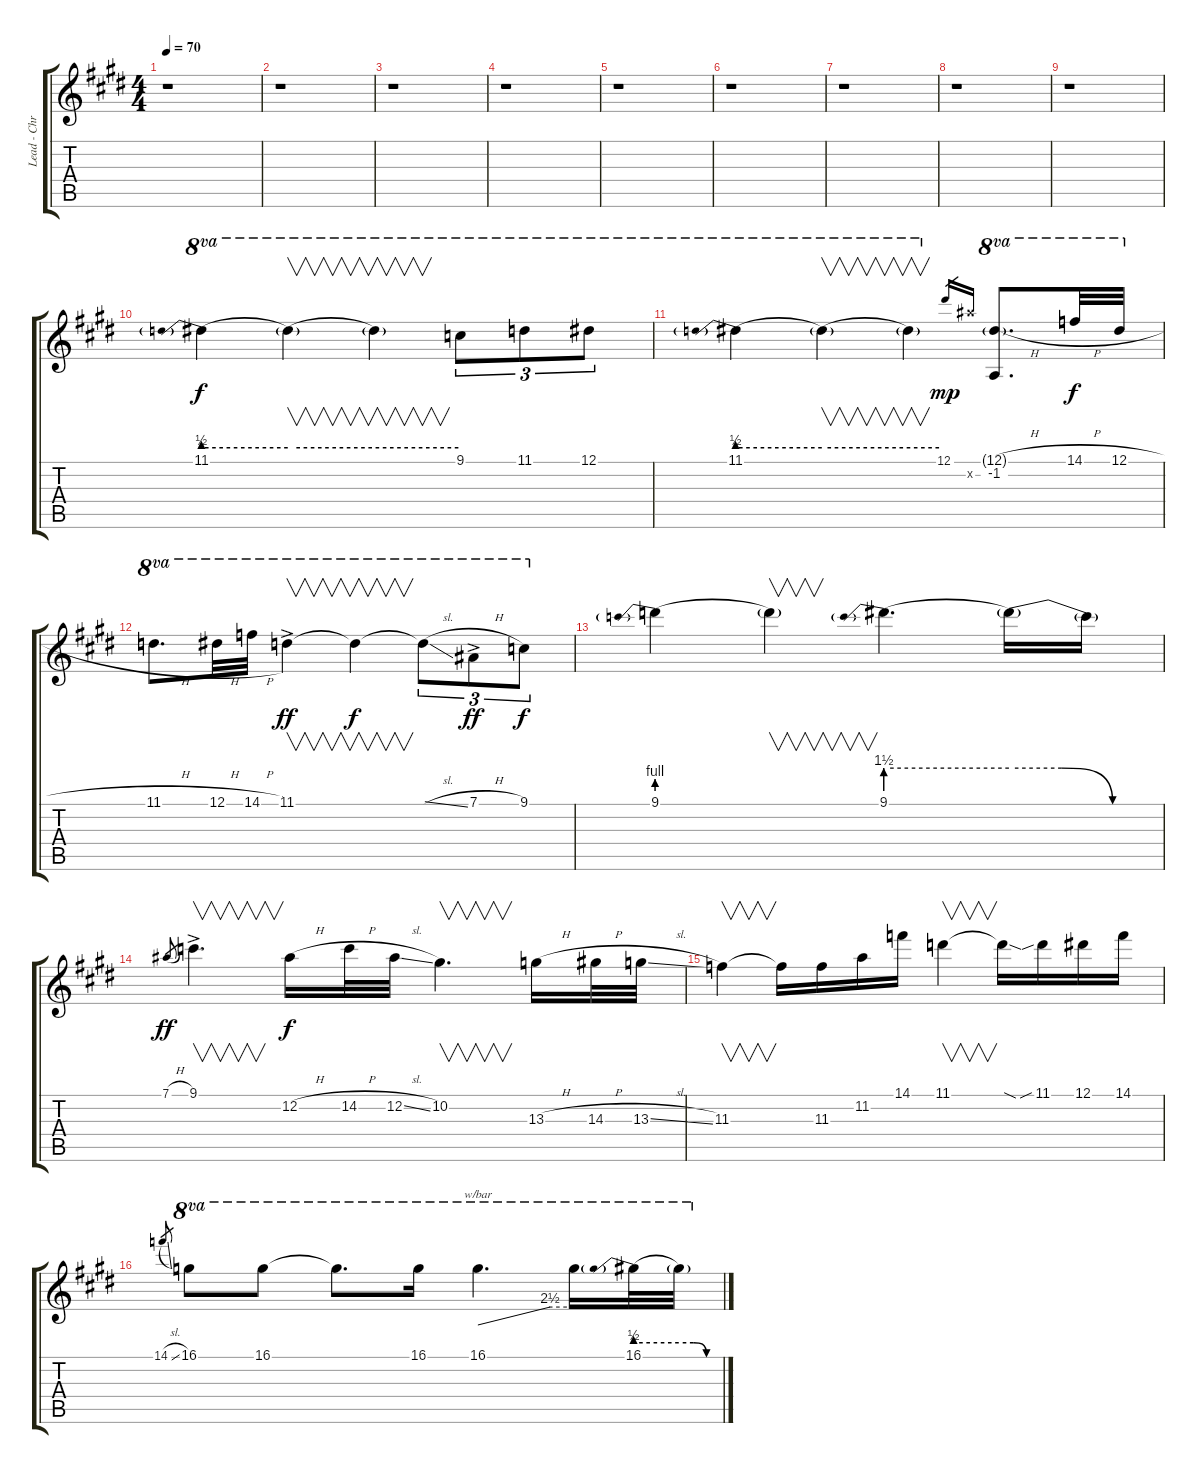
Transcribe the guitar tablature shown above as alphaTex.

\track ("Lead - Chris Risola" "Lead - Chr") {instrument distortionguitar}
\staff {score tabs}
\tuning (Eb4 Bb3 Gb3 Db3 Ab2 Eb2) {hide}
\ts (4 4)
\tempo 70
\clef g2
\ks e
r.1{dy f instrument distortionguitar} |
\ks c#minor
r.1 |
r.1 |
r.1 |
\ks e
r.1 |
\ks c#minor
r.1 |
r.1 |
r.1 |
\ks e
r.1 |
\ks c#minor
11.1{be (prebend 0 2 60 2)}.4{ot 8va} 11.1{be (hold 0 2 60 2) t}.4{v ot 8va} 11.1{t}.4{v ot 8va} 9.1.8{tu (3 2) ot 8va} 11.1.8{tu (3 2) ot 8va} 12.1.8{tu (3 2) ot 8va} |
11.1{be (prebend 0 2 60 2)}.4{ot 8va} 11.1{be (hold 0 2 60 2) t}.4{v ot 8va} 11.1{t}.4{v ot 8va} 12.1.16{gr dy mp} 12.2{x}.16{gr} (12.1{h g} -1.2).8{d ot 8va} 14.1{h}.32{ot 8va dy f} 12.1{h}.32{ot 8va} |
\ks e
11.1{h}.8{d ot 8va} 12.1{h}.32{ot 8va} 14.1{h}.32{ot 8va} 11.1{ac}.4{v ot 8va dy ff} 11.1{t}.4{v ot 8va dy f} 11.1{sl t}.8{tu (3 2) ot 8va} 7.1{h ac}.8{tu (3 2) ot 8va dy ff} 9.1.8{tu (3 2) ot 8va dy f} |
\ks c#minor
9.1{be (prebend 0 4 60 4)}.4 9.1{t}.4{v} 9.1{be (prebend 0 6 60 6)}.4{d} 9.1{be (custom 0 6 20 6 40 0 60 0) t}.16 9.1{t}.16 |
\ks e
7.1{h}.8{gr dy ff} 9.1{ac}.4{v d} 12.2{h}.16{dy f} 14.2{h}.32 12.2{sl}.32 10.2.4{v d} 13.3{h}.16 14.3{h}.32 13.3{sl}.32 |
\ks c#minor
11.3.4{v} 11.3{t}.16 11.3.16 11.2.16 14.1.16 11.1.4{v} 11.1{sod t}.16 11.1{sib}.16 12.1.16 14.1.16 |
\ks e
14.1{sl}.8{gr} 16.1.8{ot 8va} 16.1.8{ot 8va} 16.1{t}.8{d ot 8va} 16.1.16{ot 8va} 16.1.4{d tbe (custom default 0 0 45 10 60 10) ot 8va} 16.1{t}.16{ot 8va} 16.1{be (prebend 0 2 60 2)}.32{ot 8va} 16.1{be (custom 0 2 20 2 40 0 60 0) t}.32{ot 8va}
